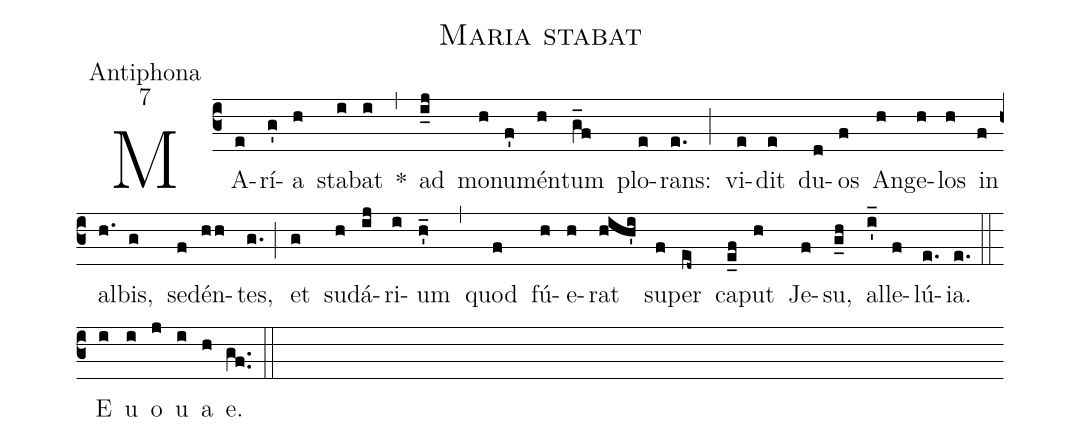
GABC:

name:Maria stabat;
office-part:Antiphona;
mode:7;
%%
(c3) MA(e)rí(g')a(h) sta(i)bat(i) *(,) ad(i_j) mo(h)nu(f')mén(h)tum(g_f) plo(e)rans:(e.) (;) vi(e)dit(e) du(d)os(f) An(h)ge(h)los(h) in(f) al(h.)bis,(g) se(f)dén(hh)tes,(g.) (;) et(g) su(h)dá(ij)ri(i)um(h'_) (,) quod(f) fú(h)e(h)rat(hih'i) su(f)per(ed~) ca(e_f)put(h) Je(f)su,(g_h) al(i'_)le(f)lú(e.)ia.(e.) (::) <eu>E(i) u(i) o(j) u(i) a(h) e.</eu>(gf..) (::)
